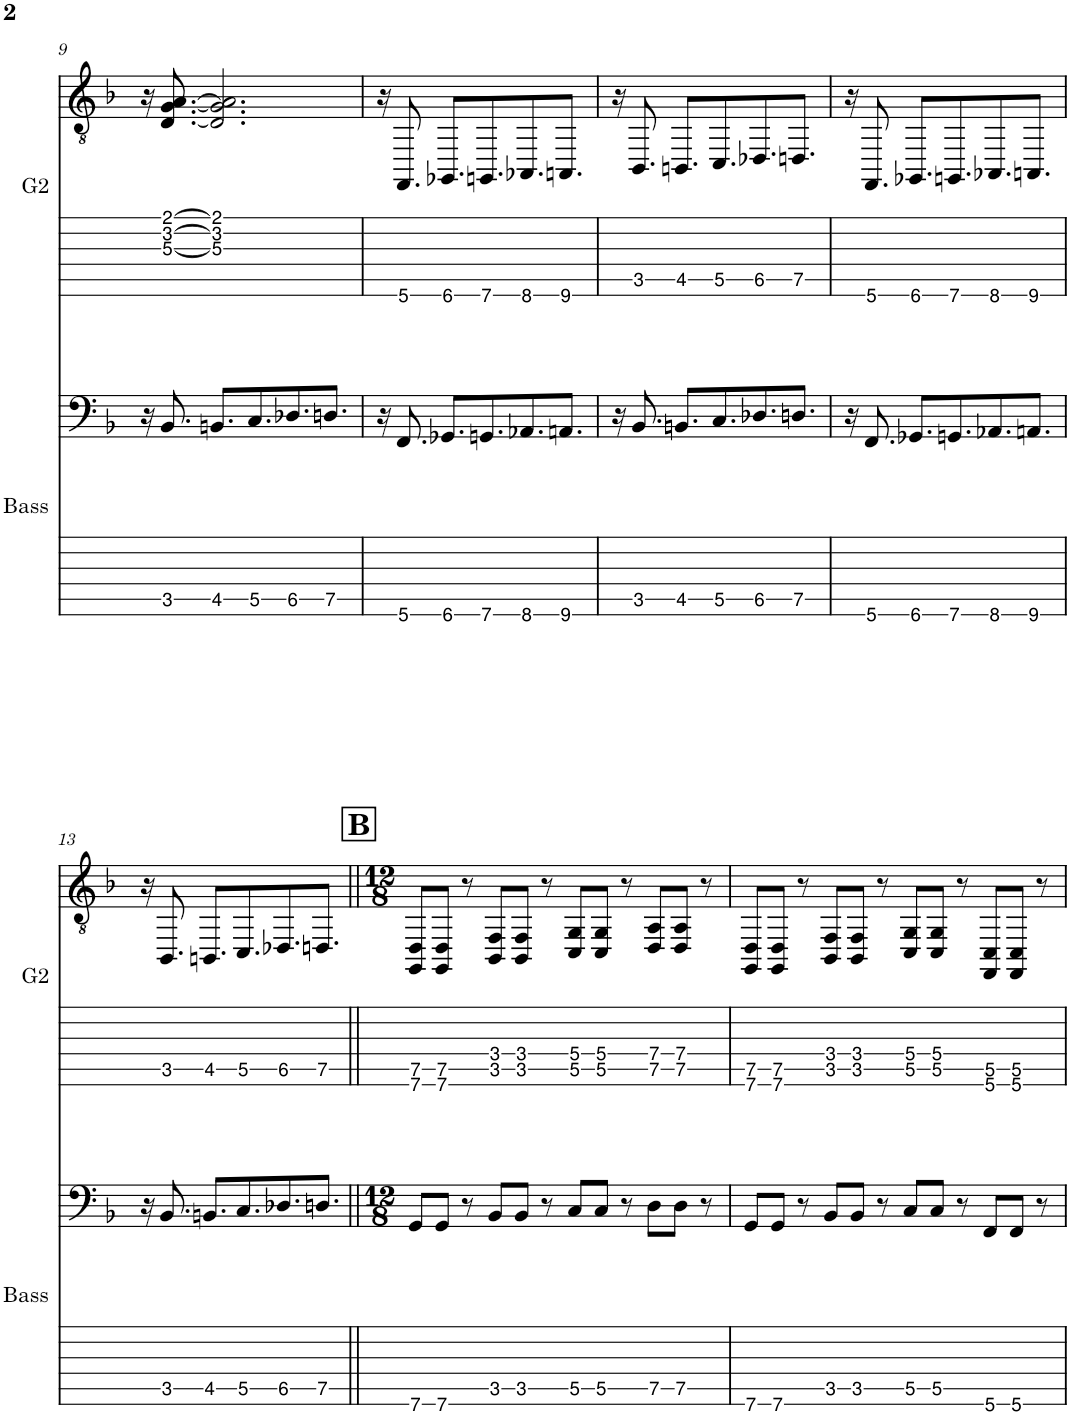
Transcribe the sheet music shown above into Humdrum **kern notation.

**kern	**kern	**kern	**kern
*part2	*part2	*part1	*part1
*staff4	*staff3	*staff2	*staff1
*I"Bass	*	*I"G2 - Rhtyhm	*
*I'Bass	*	*I'G2	*
!!LO:PB:g=z
*clefF4	*clefF4	*	*clefGv2
*Trd7c12	*Trd7c12	*Trd-7c-12	*Trd-7c-12
*k[b-]	*k[b-]	*k[b-]	*k[b-]
*M4/4	*M4/4	*M4/4	*M4/4
=9	=9	=9	=9
16r	16r	16r	16r
8.BB-	8.BB-/	[8.D [8.G [8.A	[8.D/ [8.G/ [8.A/
8.BBL	8.BBn/L	2.D] 2.G] 2.A]	2.D/] 2.G/] 2.A/]
8.CJ	8.C/	.	.
8.D-L	8.D-X/	.	.
8.DJ	8.Dn/J	.	.
=10	=10	=10	=10
16r	16r	16r	16r
8.FF	8.FF/	8.FFF	8.FFF/
8.GG-L	8.GG-X/L	8.GGG-L	8.GGG-X/L
8.GGJ	8.GGn/	8.GGGJ	8.GGGn/
8.AA-XL	8.AA-X/	8.AAA-XL	8.AAA-X/
8.AAnJ	8.AAn/J	8.AAAnJ	8.AAAn/J
=11	=11	=11	=11
16r	16r	16r	16r
8.BB-	8.BB-/	8.BBB-	8.BBB-/
8.BBL	8.BBn/L	8.BBBL	8.BBBn/L
8.CJ	8.C/	8.CCJ	8.CC/
8.D-L	8.D-X/	8.DD-L	8.DD-X/
8.DJ	8.Dn/J	8.DDJ	8.DDn/J
=12	=12	=12	=12
16r	16r	16r	16r
8.FF	8.FF/	8.FFF	8.FFF/
8.GG-L	8.GG-X/L	8.GGG-L	8.GGG-X/L
8.GGJ	8.GGn/	8.GGGJ	8.GGGn/
8.AA-XL	8.AA-X/	8.AAA-XL	8.AAA-X/
8.AAnJ	8.AAn/J	8.AAAnJ	8.AAAn/J
!!LO:LB:g=z
=13	=13	=13	=13
16r	16r	16r	16r
8.BB-	8.BB-/	8.BBB-	8.BBB-/
8.BBL	8.BBn/L	8.BBBL	8.BBBn/L
8.CJ	8.C/	8.CCJ	8.CC/
8.D-L	8.D-X/	8.DD-L	8.DD-X/
8.DJ	8.Dn/J	8.DDJ	8.DDn/J
=14||	=14||	=14||	=14||
*M12/8	*M12/8	*M12/8	*M12/8
8GGL	8GG/L	8GGG\ 8DD\L	8GGG/ 8DD/L
8GGJ	8GG/J	8GGG\ 8DD\J	8GGG/ 8DD/J
8r	8r	8r	8r
8BB-L	8BB-/L	8BBB-\ 8FF\L	8BBB-/ 8FF/L
8BB-J	8BB-/J	8BBB-\ 8FF\J	8BBB-/ 8FF/J
8r	8r	8r	8r
8CL	8C/L	8CC\ 8GG\L	8CC/ 8GG/L
8CJ	8C/J	8CC\ 8GG\J	8CC/ 8GG/J
8r	8r	8r	8r
8DL	8D\L	8DD\ 8AA\L	8DD/ 8AA/L
8DJ	8D\J	8DD\ 8AA\J	8DD/ 8AA/J
8r	8r	8r	8r
=15	=15	=15	=15
8GGL	8GG/L	8GGG\ 8DD\L	8GGG/ 8DD/L
8GGJ	8GG/J	8GGG\ 8DD\J	8GGG/ 8DD/J
8r	8r	8r	8r
8BB-L	8BB-/L	8BBB-\ 8FF\L	8BBB-/ 8FF/L
8BB-J	8BB-/J	8BBB-\ 8FF\J	8BBB-/ 8FF/J
8r	8r	8r	8r
8CL	8C/L	8CC\ 8GG\L	8CC/ 8GG/L
8CJ	8C/J	8CC\ 8GG\J	8CC/ 8GG/J
8r	8r	8r	8r
8FFL	8FF/L	8FFF\ 8CC\L	8FFF/ 8CC/L
8FFJ	8FF/J	8FFF\ 8CC\J	8FFF/ 8CC/J
8r	8r	8r	8r
=	=	=	=
*-	*-	*-	*-
